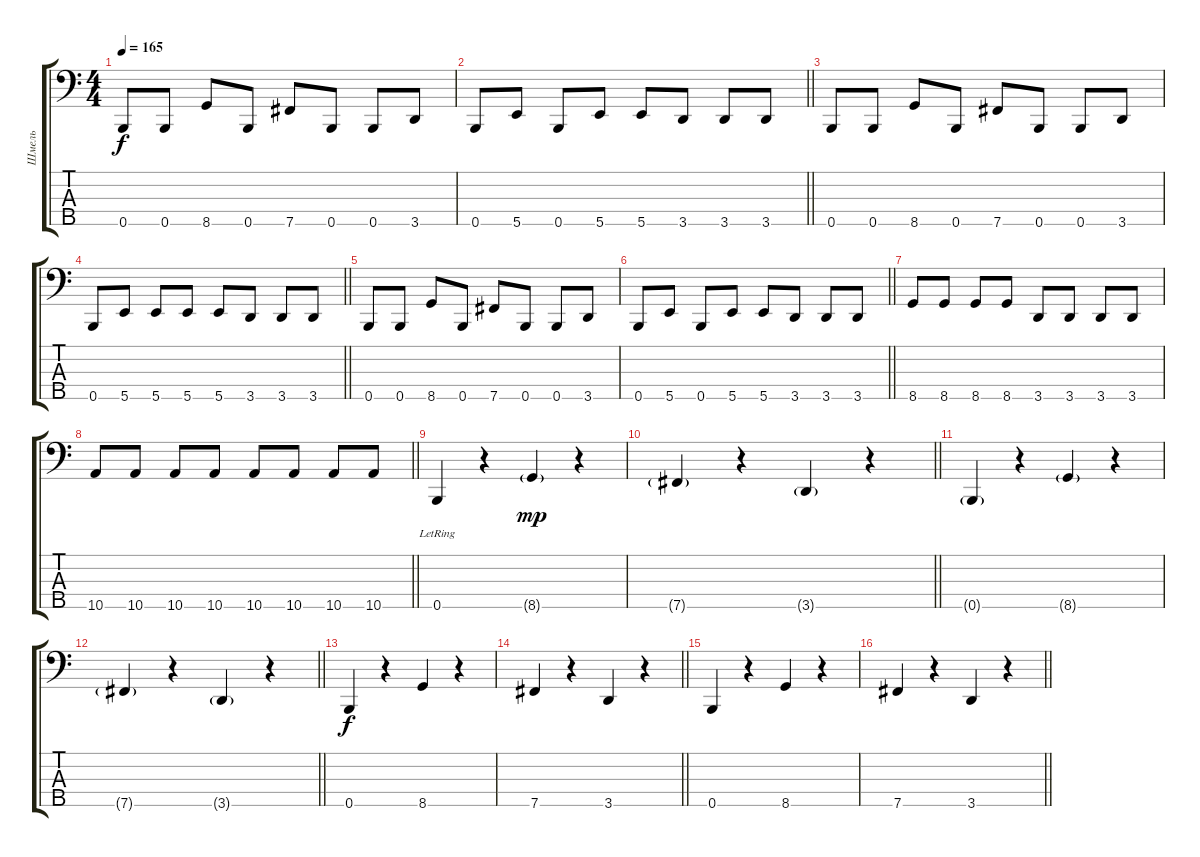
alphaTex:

\track ("Шмель" "Шмель") {instrument electricbassfinger}
\staff {score tabs}
\tuning (G2 D2 A1 E1 B0) {hide}
\ts (4 4)
\tempo 165
\clef f4
\ks c
0.5.8{dy f} 0.5.8 8.5.8 0.5.8 7.5.8 0.5.8 0.5.8 3.5.8 |
\barLineRight lightlight
0.5.8 5.5.8 0.5.8 5.5.8 5.5.8 3.5.8 3.5.8 3.5.8 |
0.5.8 0.5.8 8.5.8 0.5.8 7.5.8 0.5.8 0.5.8 3.5.8 |
\barLineRight lightlight
0.5.8 5.5.8 5.5.8 5.5.8 5.5.8 3.5.8 3.5.8 3.5.8 |
0.5.8 0.5.8 8.5.8 0.5.8 7.5.8 0.5.8 0.5.8 3.5.8 |
\barLineRight lightlight
0.5.8 5.5.8 0.5.8 5.5.8 5.5.8 3.5.8 3.5.8 3.5.8 |
8.5.8 8.5.8 8.5.8 8.5.8 3.5.8 3.5.8 3.5.8 3.5.8 |
\barLineRight lightlight
10.5.8 10.5.8 10.5.8 10.5.8 10.5.8 10.5.8 10.5.8 10.5.8 |
0.5{lr}.4 r.4 8.5{g}.4{dy mp} r.4 |
\barLineRight lightlight
7.5{g}.4 r.4 3.5{g}.4 r.4 |
0.5{g}.4 r.4 8.5{g}.4 r.4 |
\barLineRight lightlight
7.5{g}.4 r.4 3.5{g}.4 r.4 |
0.5.4{dy f} r.4 8.5.4 r.4 |
\barLineRight lightlight
7.5.4 r.4 3.5.4 r.4 |
0.5.4 r.4 8.5.4 r.4 |
\barLineRight lightlight
7.5.4 r.4 3.5.4 r.4
